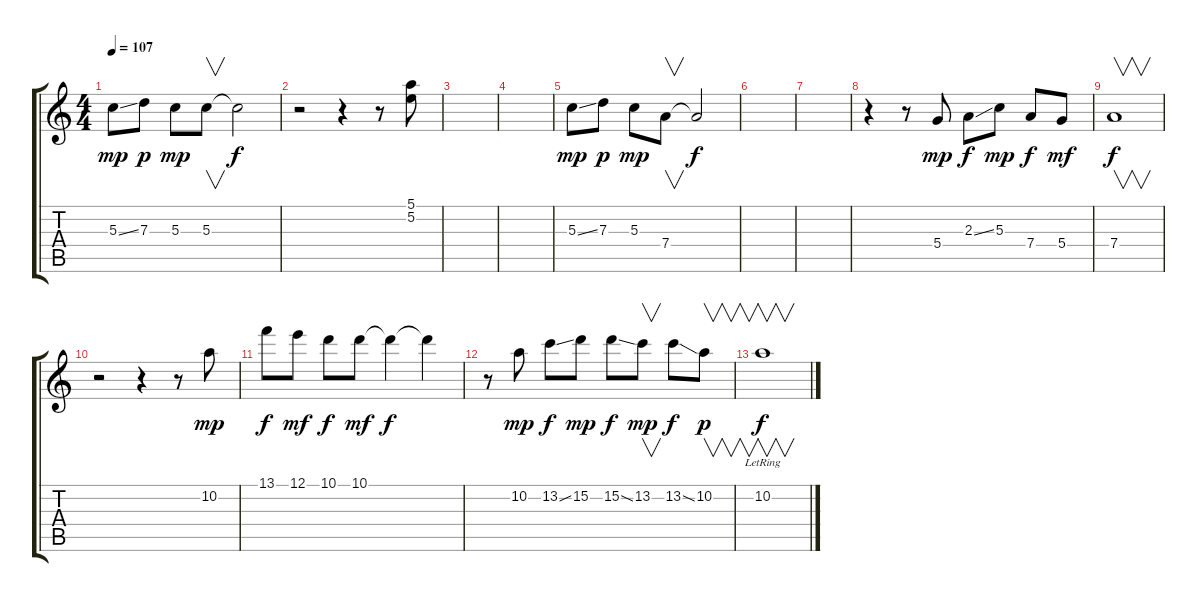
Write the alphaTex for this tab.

\track "" {instrument electricguitarclean}
\staff {score tabs}
\tuning (E4 B3 G3 D3 A2 E2) {hide}
\ts (4 4)
\tempo 107
\clef g2
\ks c
5.3{ss}.8{dy mp instrument acousticguitarsteel} 7.3.8{dy p} 5.3.8{dy mp} 5.3.8{v} 5.3{t}.2{dy f} |
r.2 r.4 r.8 (5.1 5.2).8 |
|
|
5.3{ss}.8{dy mp} 7.3.8{dy p} 5.3.8{dy mp} 7.4.8{v} 7.4{t}.2{dy f} |
|
|
r.4 r.8 5.4.8{dy mp} 2.3{ss}.8{dy f} 5.3.8{dy mp} 7.4.8{dy f} 5.4.8{dy mf} |
7.4.1{v dy f} |
r.2{instrument electricguitarclean} r.4 r.8 10.2.8{dy mp} |
13.1.8{dy f} 12.1.8{dy mf} 10.1.8{dy f} 10.1.8{dy mf} 10.1{t}.4{dy f} 10.1{t}.4 |
r.8 10.2.8{dy mp} 13.2{ss}.8{dy f} 15.2.8{dy mp} 15.2{ss}.8{dy f} 13.2.8{v dy mp} 13.2{ss}.8{dy f} 10.2.8{v dy p} |
10.2{lr}.1{v dy f}
